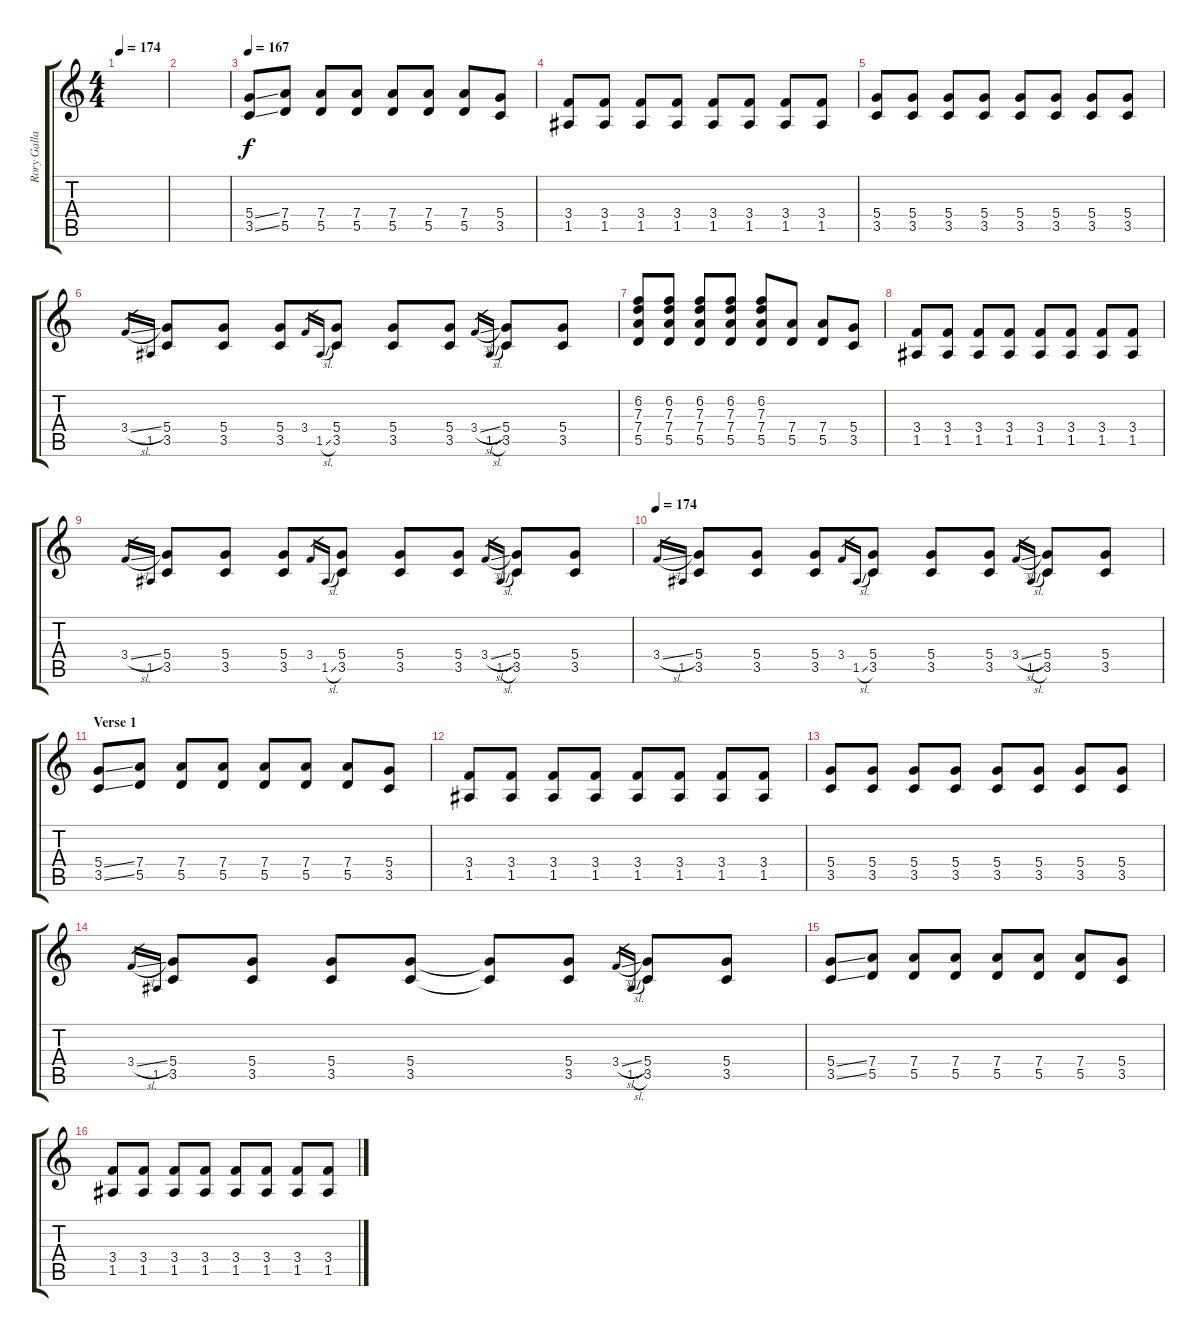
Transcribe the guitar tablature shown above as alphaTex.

\track ("Rory Gallagher" "Rory Galla") {instrument overdrivenguitar}
\staff {score tabs}
\tuning (E4 B3 G3 D3 A2 E2) {hide}
\ts (4 4)
\tempo 174
\clef g2
\ks c
|
|
\tempo 167
(5.4{ss} 3.5{ss}).8 (7.4 5.5).8 (7.4 5.5).8 (7.4 5.5).8 (7.4 5.5).8 (7.4 5.5).8 (7.4 5.5).8 (5.4 3.5).8 |
(3.4 1.5).8 (3.4 1.5).8 (3.4 1.5).8 (3.4 1.5).8 (3.4 1.5).8 (3.4 1.5).8 (3.4 1.5).8 (3.4 1.5).8 |
(5.4 3.5).8 (5.4 3.5).8 (5.4 3.5).8 (5.4 3.5).8 (5.4 3.5).8 (5.4 3.5).8 (5.4 3.5).8 (5.4 3.5).8 |
3.4{sl}.16{gr} 1.5.16{gr} (5.4 3.5).8 (5.4 3.5).8 (5.4 3.5).8 3.4.16{gr} 1.5{sl}.16{gr} (5.4 3.5).8 (5.4 3.5).8 (5.4 3.5).8 3.4{sl}.16{gr} 1.5{sl}.16{gr} (5.4 3.5).8 (5.4 3.5).8 |
(6.2 7.3 7.4 5.5).8 (6.2 7.3 7.4 5.5).8 (6.2 7.3 7.4 5.5).8 (6.2 7.3 7.4 5.5).8 (6.2 7.3 7.4 5.5).8 (7.4 5.5).8 (7.4 5.5).8 (5.4 3.5).8 |
(3.4 1.5).8 (3.4 1.5).8 (3.4 1.5).8 (3.4 1.5).8 (3.4 1.5).8 (3.4 1.5).8 (3.4 1.5).8 (3.4 1.5).8 |
3.4{sl}.16{gr} 1.5.16{gr} (5.4 3.5).8 (5.4 3.5).8 (5.4 3.5).8 3.4.16{gr} 1.5{sl}.16{gr} (5.4 3.5).8 (5.4 3.5).8 (5.4 3.5).8 3.4{sl}.16{gr} 1.5{sl}.16{gr} (5.4 3.5).8 (5.4 3.5).8 |
\tempo 174
3.4{sl}.16{gr} 1.5.16{gr} (5.4 3.5).8 (5.4 3.5).8 (5.4 3.5).8 3.4.16{gr} 1.5{sl}.16{gr} (5.4 3.5).8 (5.4 3.5).8 (5.4 3.5).8 3.4{sl}.16{gr} 1.5{sl}.16{gr} (5.4 3.5).8 (5.4 3.5).8 |
\section ("" "Verse 1")
(5.4{ss} 3.5{ss}).8 (7.4 5.5).8 (7.4 5.5).8 (7.4 5.5).8 (7.4 5.5).8 (7.4 5.5).8 (7.4 5.5).8 (5.4 3.5).8 |
(3.4 1.5).8 (3.4 1.5).8 (3.4 1.5).8 (3.4 1.5).8 (3.4 1.5).8 (3.4 1.5).8 (3.4 1.5).8 (3.4 1.5).8 |
(5.4 3.5).8 (5.4 3.5).8 (5.4 3.5).8 (5.4 3.5).8 (5.4 3.5).8 (5.4 3.5).8 (5.4 3.5).8 (5.4 3.5).8 |
3.4{sl}.16{gr} 1.5.16{gr} (5.4 3.5).8 (5.4 3.5).8 (5.4 3.5).8 (5.4 3.5).8 (5.4{t} 3.5{t}).8 (5.4 3.5).8 3.4{sl}.16{gr} 1.5{sl}.16{gr} (5.4 3.5).8 (5.4 3.5).8 |
(5.4{ss} 3.5{ss}).8 (7.4 5.5).8 (7.4 5.5).8 (7.4 5.5).8 (7.4 5.5).8 (7.4 5.5).8 (7.4 5.5).8 (5.4 3.5).8 |
(3.4 1.5).8 (3.4 1.5).8 (3.4 1.5).8 (3.4 1.5).8 (3.4 1.5).8 (3.4 1.5).8 (3.4 1.5).8 (3.4 1.5).8
